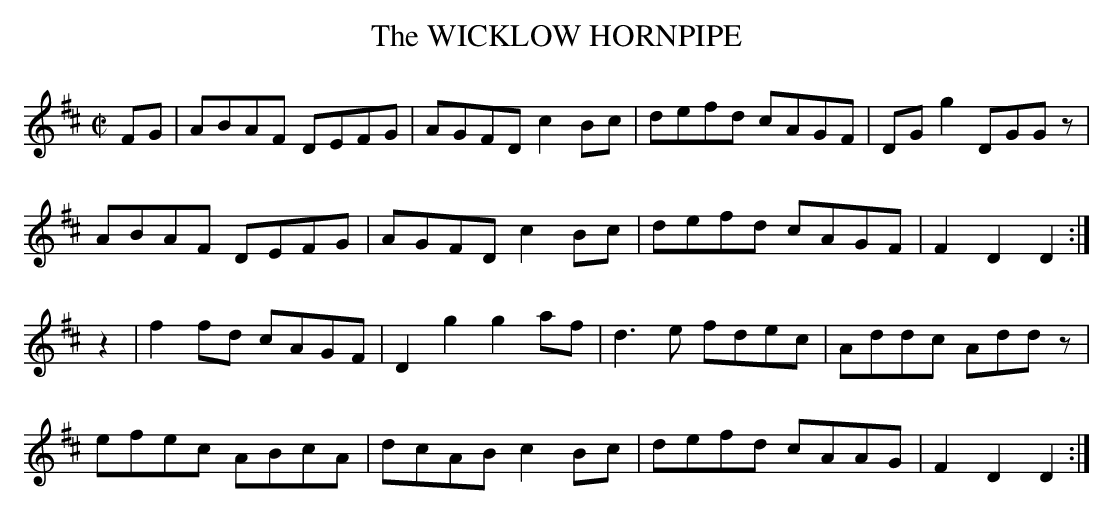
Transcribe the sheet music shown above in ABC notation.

X:1
T:WICKLOW HORNPIPE, The
L:1/8
M:C|
L:1/8
K:D
FG|ABAF DEFG|AGFD c2 Bc|defd cAGF|DG g2 DGGz|
ABAF DEFG|AGFD c2 Bc|defd cAGF|F2D2D2:|
z2|f2fd cAGF|D2g2 g2af|d3e fdec|Addc Addz|
efec ABcA|dcAB c2 Bc|defd cAAG|F2D2D2:|
